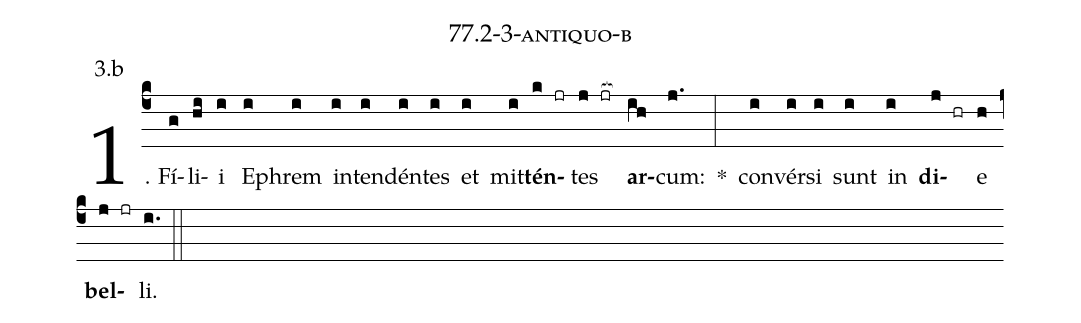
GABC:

name: 77.2-3-antiquo-b;
annotation: 3.b;
%%
(c4)1. Fí(g)li(hi)i(i) E(i)phrem(i) in(i)ten(i)dén(i)tes(i) et(i) mit(i)<b>tén</b>(k jr)tes(j jr[ocb:1{]) <b>ar</b>(ih[ocb:0}])cum:(j.) *(:) con(i)vér(i)si(i) sunt(i) in(i) <b>di</b>(j hr)e(h) <b>bel</b>(j jr)li.(i.) (::)


%E(i) u(i) o(j) u(h) a(j) e.(i.) (::)
